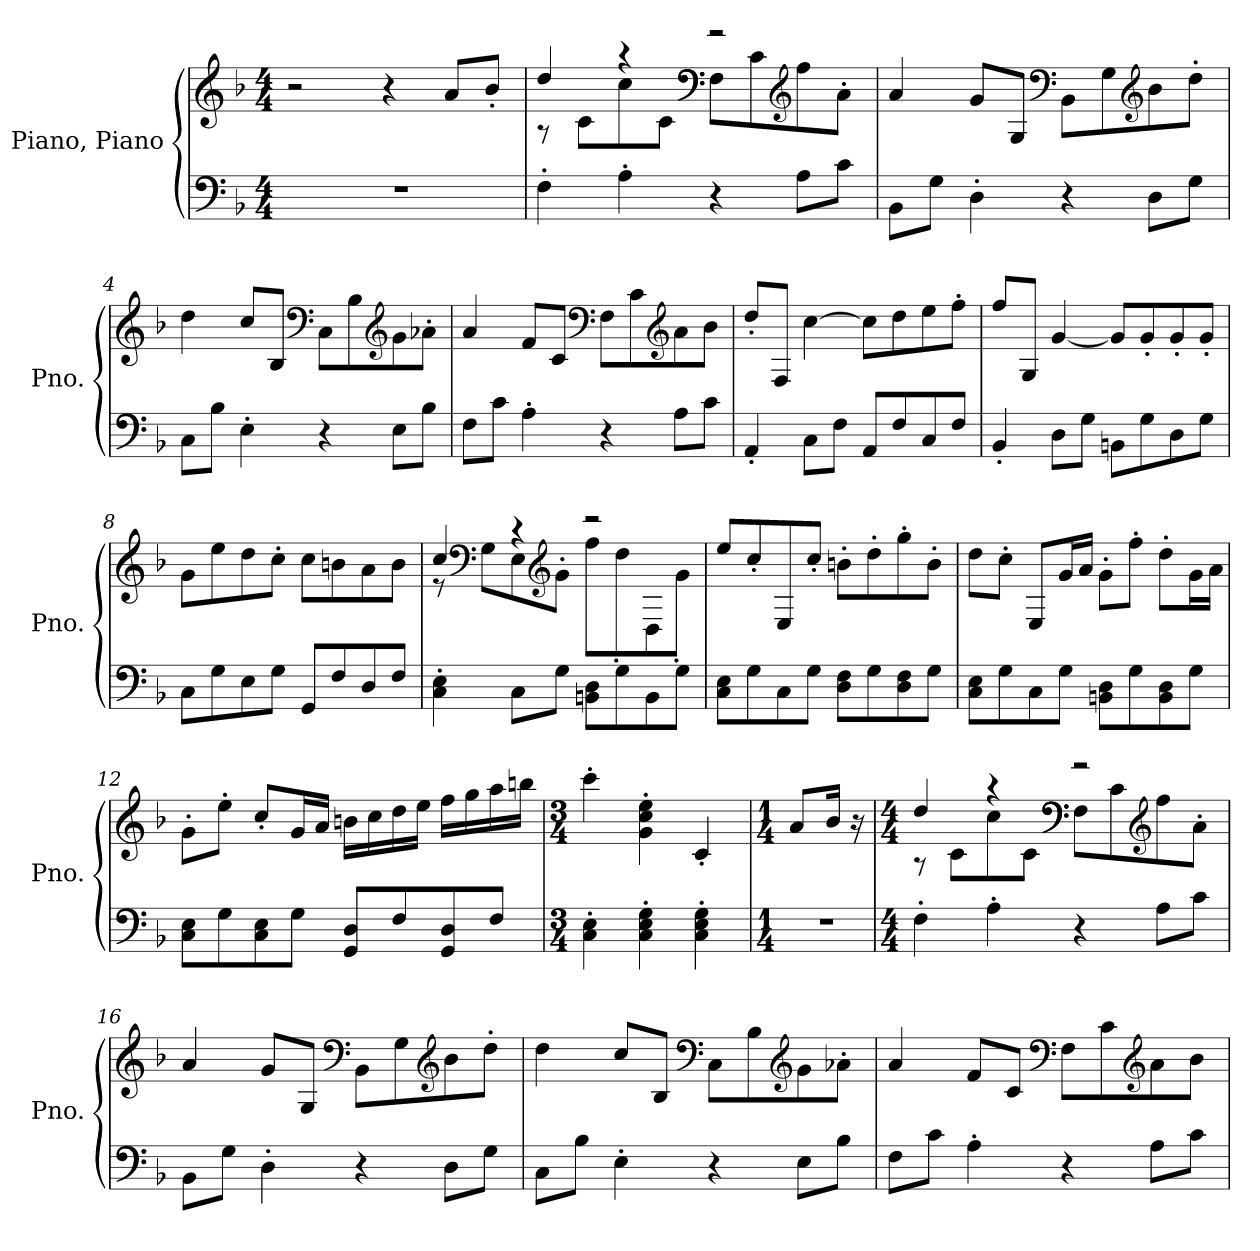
**kern	**kern
*part1	*part1
*staff2	*staff1
*I"Piano, Piano	*
*I'Pno.	*
*clefF4	*clefG2
*k[b-]	*k[b-]
*M4/4	*M4/4
=1	=1
1r	2r
.	4r
*	*MM100
.	8a/L
.	8b-'/J
=2	=2
*	*^
4F'\	4dd/	8r
.	.	8c\L
4A'\	4r	8cc\
.	.	8c\J
*	*clefF4	*
4r	2r	8F\L
.	.	8c\
*	*clefG2	*
8A\L	.	8ff\
8c\J	.	8a'\J
*	*v	*v
=3	=3
8BB-\L	4a/
8G\J	.
4D'\	8g/L
.	8G/J
*	*clefF4
4r	8BB-\L
.	8G\
*	*clefG2
8D\L	8b-\
8G\J	8dd'\J
=4	=4
8C\L	4dd\
8B-\J	.
4E'\	8cc/L
.	8B-/J
*	*clefF4
4r	8C\L
.	8B-\
*	*clefG2
8E\L	8g\
8B-\J	8a-X'\J
!!LO:LB:g=z
=5	=5
8F\L	4a/
8c\J	.
4A'\	8f/L
.	8c/J
*	*clefF4
4r	8F\L
.	8c\
*	*clefG2
8A\L	8a\
8c\J	8b-\J
=6	=6
4AA'/	8dd'/L
.	8F/J
8C\L	[4cc\
8F\J	.
8AA/L	8cc\L]
8F/	8dd\
8C/	8ee\
8F/J	8ff'\J
=7	=7
4BB-'/	8ff/L
.	8G/J
8D\L	[4g/
8G\J	.
8BBn\L	8g/L]
8G\	8g'/
8D\	8g'/
8G\J	8g'/J
=8	=8
8C\L	8g\L
8G\	8ee\
8E\	8dd\
8G\J	8cc'\J
8GG/L	8cc\L
8F/	8bn\
8D/	8a\
8F/J	8b\J
!!LO:LB:g=z
=9	=9
*	*^
4C\' 4E\'	4cc/	8r
*	*clefF4	*
.	.	8G\L
8C\L	4r	8E\
*	*clefG2	*
8G\J	.	8g'\J
8BBn\ 8D\L	2r	8ff\L
8G\	.	8dd'\
8BB\	.	8D\
8G\J	.	8g'\J
*	*v	*v
=10	=10
8C\ 8E\L	8ee/L
8G\	8cc'/
8C\	8E/
8G\J	8cc'/J
8D\ 8F\L	8bn'\L
8G\	8dd'\
8D\ 8F\	8gg'\
8G\J	8b'\J
=11	=11
8C\ 8E\L	8dd\L
8G\	8cc'\J
8C\	8E/L
8G\J	16g/L
.	16a/JJ
8BBn\ 8D\L	8g'\L
8G\	8ff'\J
8BB\ 8D\	8dd'\L
8G\J	16g\L
.	16a\JJ
!!LO:LB:g=z
=12	=12
8C\ 8E\L	8g'\L
8G\	8ee'\J
8C\ 8E\	8cc'/L
8G\J	16g/L
.	16a/JJ
8GG/ 8D/L	16bn\LL
.	16cc\
8F/	16dd\
.	16ee\JJ
8GG/ 8D/	16ff\LL
.	16gg\
8F/J	16aa\
.	16bbn\JJ
=13	=13
*M3/4	*M3/4
4C\' 4E\'	4ccc'\
4C\' 4E\' 4G\'	4g\' 4cc\' 4ee\'
4C\' 4E\' 4G\'	4c'/
=14	=14
*M1/4	*M1/4
4r	8a/L
.	16b-/Jk
.	16r
=15	=15
*M4/4	*M4/4
*	*^
4F'\	4dd/	8r
.	.	8c\L
4A'\	4r	8cc\
.	.	8c\J
*	*clefF4	*
4r	2r	8F\L
.	.	8c\
*	*clefG2	*
8A\L	.	8ff\
8c\J	.	8a'\J
*	*v	*v
!!LO:LB:g=z
=16	=16
8BB-\L	4a/
8G\J	.
4D'\	8g/L
.	8G/J
*	*clefF4
4r	8BB-\L
.	8G\
*	*clefG2
8D\L	8b-\
8G\J	8dd'\J
=17	=17
8C\L	4dd\
8B-\J	.
4E'\	8cc/L
.	8B-/J
*	*clefF4
4r	8C\L
.	8B-\
*	*clefG2
8E\L	8g\
8B-\J	8a-X'\J
=18	=18
8F\L	4a/
8c\J	.
4A'\	8f/L
.	8c/J
*	*clefF4
4r	8F\L
.	8c\
*	*clefG2
8A\L	8a\
8c\J	8b-\J
=	=
*-	*-
